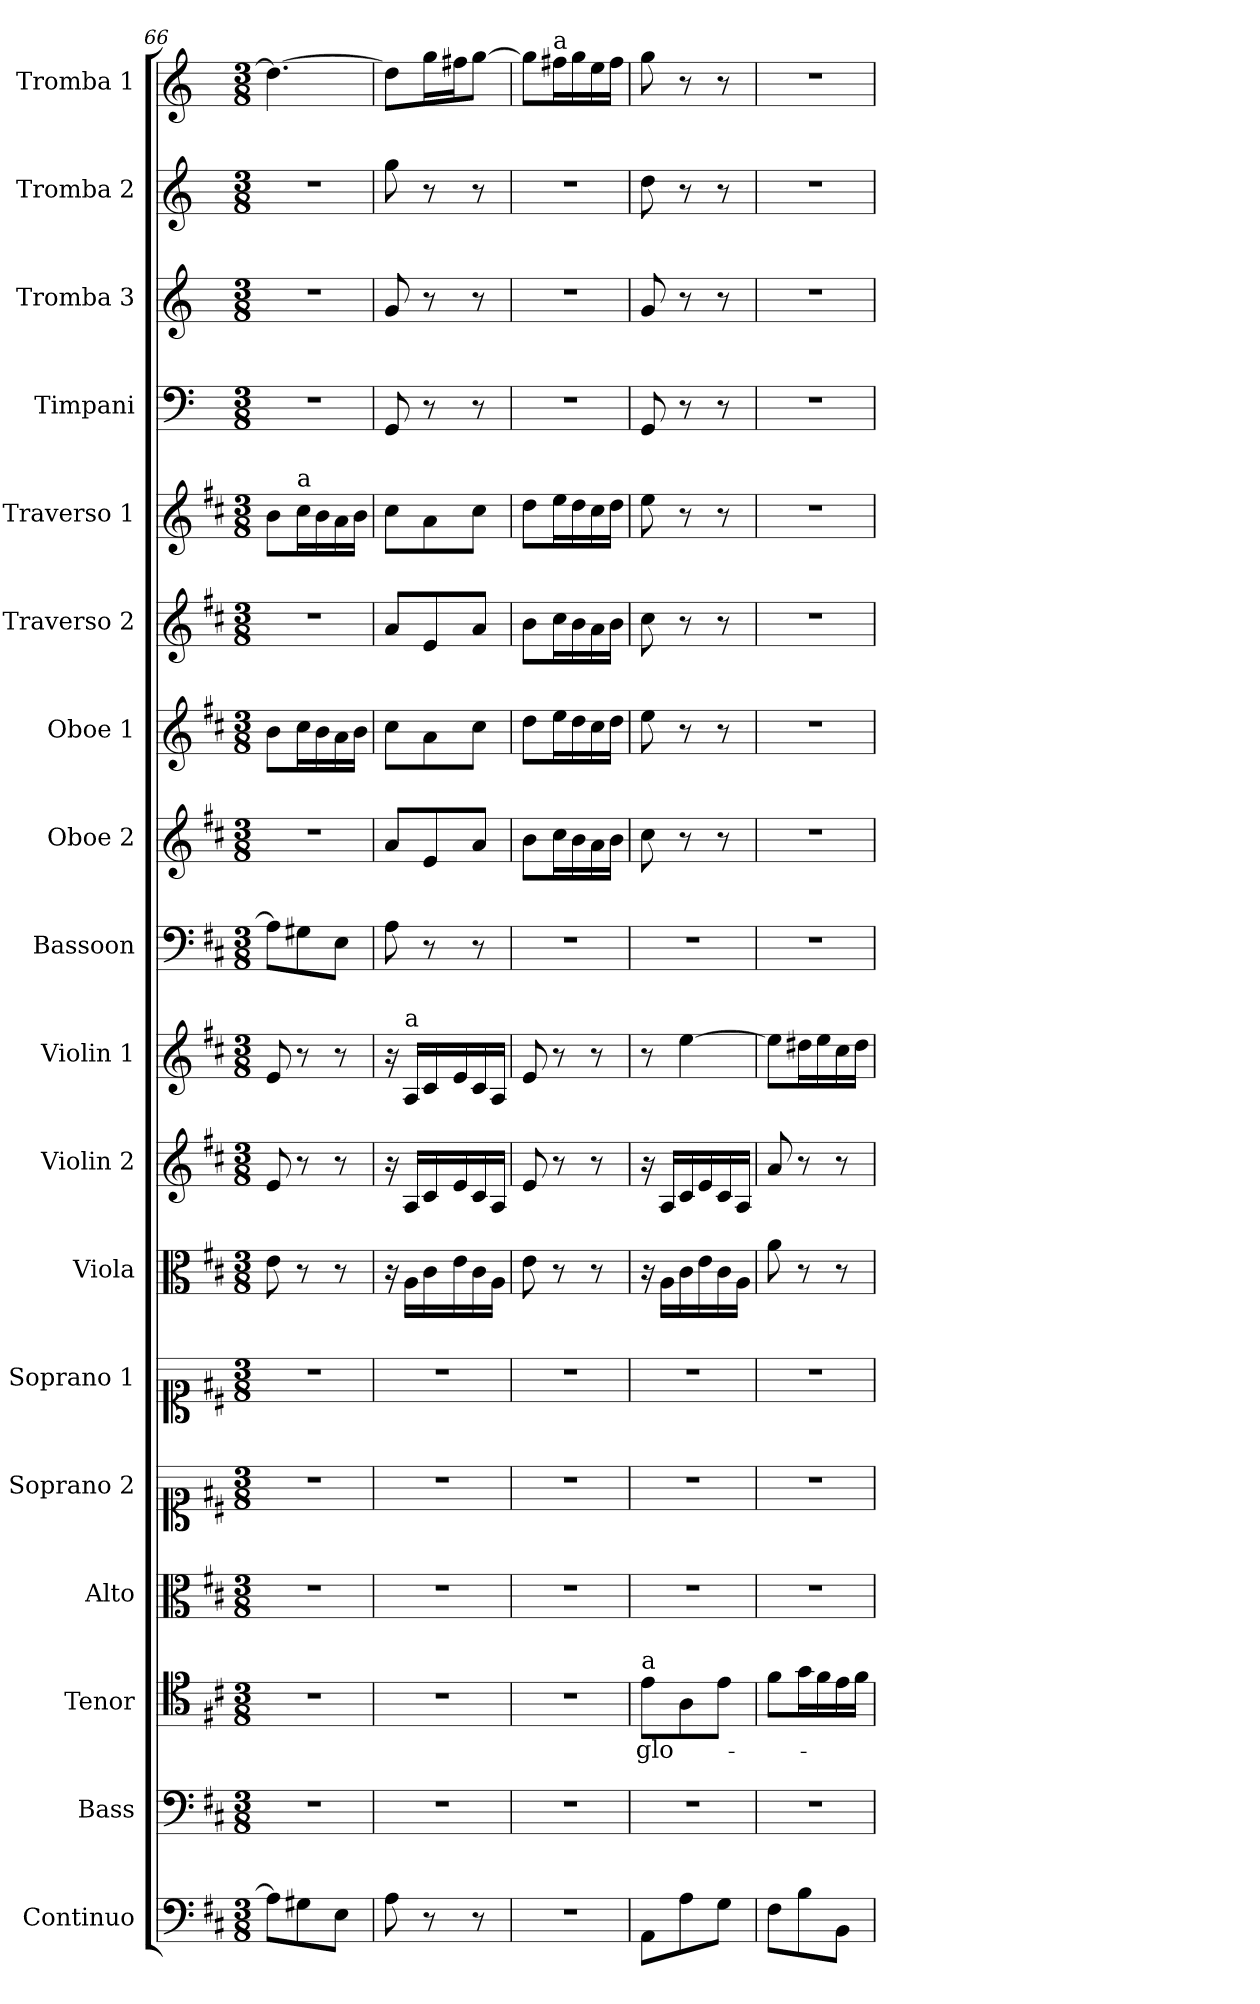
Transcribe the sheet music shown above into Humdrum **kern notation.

**kern	**kern	**kern	**text	**kern	**kern	**kern	**kern	**kern	**kern	**kern	**kern	**kern	**kern	**kern	**kern	**kern	**kern	**kern
*part18	*part17	*part16	*part16	*part15	*part14	*part13	*part12	*part11	*part10	*part9	*part8	*part7	*part6	*part5	*part4	*part3	*part2	*part1
*staff18	*staff17	*staff16	*staff16	*staff15	*staff14	*staff13	*staff12	*staff11	*staff10	*staff9	*staff8	*staff7	*staff6	*staff5	*staff4	*staff3	*staff2	*staff1
*I"Continuo	*I"Bass	*I"Tenor	*	*I"Alto	*I"Soprano 2	*I"Soprano 1	*I"Viola	*I"Violin 2	*I"Violin 1	*I"Bassoon	*I"Oboe 2	*I"Oboe 1	*I"Traverso 2	*I"Traverso 1	*I"Timpani	*I"Tromba 3	*I"Tromba 2	*I"Tromba 1
*I'Cont	*I'B	*I'T	*	*I'A	*I'S 2	*I'S 1	*I'Vla	*I'Vln 2	*I'Vln 1	*I'Bsn	*I'Ob 2	*I'Ob 1	*I'Trv 2	*I'Trv 1	*I'Timp	*I'Tr 3	*I'Tr 2	*I'Tr 1
*clefF4	*clefF4	*clefC4	*	*clefC3	*clefC1	*clefC1	*clefC3	*clefG2	*clefG2	*clefF4	*clefG2	*clefG2	*clefG2	*clefG2	*clefF4	*clefG2	*clefG2	*clefG2
*	*	*	*	*	*	*	*	*	*	*	*	*	*	*	*ITrd-1c-2	*ITrd-1c-2	*ITrd-1c-2	*ITrd-1c-2
*k[f#c#]	*k[f#c#]	*k[f#c#]	*	*k[f#c#]	*k[f#c#]	*k[f#c#]	*k[f#c#]	*k[f#c#]	*k[f#c#]	*k[f#c#]	*k[f#c#]	*k[f#c#]	*k[f#c#]	*k[f#c#]	*k[f#c#]	*k[f#c#]	*k[f#c#]	*k[f#c#]
*M3/8	*M3/8	*M3/8	*	*M3/8	*M3/8	*M3/8	*M3/8	*M3/8	*M3/8	*M3/8	*M3/8	*M3/8	*M3/8	*M3/8	*M3/8	*M3/8	*M3/8	*M3/8
=66	=66	=66	=66	=66	=66	=66	=66	=66	=66	=66	=66	=66	=66	=66	=66	=66	=66	=66
8A\L]	4.r	4.r	.	4.r	4.r	4.r	8e\	8e/	8e/	8A\L]	4.r	8b\L	4.r	8b\L	4.r	4.r	4.r	4.ee\_
!	!	!	!	!	!	!	!	!	!	!	!	!	!	!LO:TX:a:t=a	!	!	!	!
8G#X\	.	.	.	.	.	.	8r	8r	8r	8G#X\	.	16cc#\L	.	16cc#\L	.	.	.	.
.	.	.	.	.	.	.	.	.	.	.	.	16b\	.	16b\	.	.	.	.
8E\J	.	.	.	.	.	.	8r	8r	8r	8E\J	.	16a\	.	16a\	.	.	.	.
.	.	.	.	.	.	.	.	.	.	.	.	16b\JJ	.	16b\JJ	.	.	.	.
=67	=67	=67	=67	=67	=67	=67	=67	=67	=67	=67	=67	=67	=67	=67	=67	=67	=67	=67
8A\	4.r	4.r	.	4.r	4.r	4.r	16r	16r	16r	8A\	8a/L	8cc#\L	8a/L	8cc#\L	8AA/	8a/	8aa\	8ee\L]
!	!	!	!	!	!	!	!	!	!LO:TX:a:t=a	!	!	!	!	!	!	!	!	!
.	.	.	.	.	.	.	16A\LL	16A/LL	16A/LL	.	.	.	.	.	.	.	.	.
8r	.	.	.	.	.	.	16c#\	16c#/	16c#/	8r	8e/	8a\	8e/	8a\	8r	8r	8r	16aa\L
.	.	.	.	.	.	.	16e\	16e/	16e/	.	.	.	.	.	.	.	.	16gg#X\J
8r	.	.	.	.	.	.	16c#\	16c#/	16c#/	8r	8a/J	8cc#\J	8a/J	8cc#\J	8r	8r	8r	[8aa\J
.	.	.	.	.	.	.	16A\JJ	16A/JJ	16A/JJ	.	.	.	.	.	.	.	.	.
=68	=68	=68	=68	=68	=68	=68	=68	=68	=68	=68	=68	=68	=68	=68	=68	=68	=68	=68
4.r	4.r	4.r	.	4.r	4.r	4.r	8e\	8e/	8e/	4.r	8b\L	8dd\L	8b\L	8dd\L	4.r	4.r	4.r	8aa\L]
!	!	!	!	!	!	!	!	!	!	!	!	!	!	!	!	!	!	!LO:TX:a:t=a
.	.	.	.	.	.	.	8r	8r	8r	.	16cc#\L	16ee\L	16cc#\L	16ee\L	.	.	.	16gg#X\L
.	.	.	.	.	.	.	.	.	.	.	16b\	16dd\	16b\	16dd\	.	.	.	16aa\
.	.	.	.	.	.	.	8r	8r	8r	.	16a\	16cc#\	16a\	16cc#\	.	.	.	16ff#\
.	.	.	.	.	.	.	.	.	.	.	16b\JJ	16dd\JJ	16b\JJ	16dd\JJ	.	.	.	16gg#\JJ
=69	=69	=69	=69	=69	=69	=69	=69	=69	=69	=69	=69	=69	=69	=69	=69	=69	=69	=69
!	!	!LO:TX:a:t=a	!	!	!	!	!	!	!	!	!	!	!	!	!	!	!	!
!	!	!	!LO:LY:b	!	!	!	!	!	!	!	!	!	!	!	!	!	!	!
8AA\L	4.r	8e\L	glo-	4.r	4.r	4.r	16r	16r	8r	4.r	8cc#\	8ee\	8cc#\	8ee\	8AA/	8a/	8ee\	8aa\
.	.	.	.	.	.	.	16A\LL	16A/LL	.	.	.	.	.	.	.	.	.	.
8A\	.	8A\	.	.	.	.	16c#\	16c#/	[4ee\	.	8r	8r	8r	8r	8r	8r	8r	8r
.	.	.	.	.	.	.	16e\	16e/	.	.	.	.	.	.	.	.	.	.
8G\J	.	8e\J	.	.	.	.	16c#\	16c#/	.	.	8r	8r	8r	8r	8r	8r	8r	8r
.	.	.	.	.	.	.	16A\JJ	16A/JJ	.	.	.	.	.	.	.	.	.	.
=70	=70	=70	=70	=70	=70	=70	=70	=70	=70	=70	=70	=70	=70	=70	=70	=70	=70	=70
8F#\L	4.r	8f#\L	.	4.r	4.r	4.r	8a\	8a/	8ee\L]	4.r	4.r	4.r	4.r	4.r	4.r	4.r	4.r	4.r
8B\	.	16g\L	.	.	.	.	8r	8r	16dd#X\L	.	.	.	.	.	.	.	.	.
.	.	16f#\	.	.	.	.	.	.	16ee\	.	.	.	.	.	.	.	.	.
8BB\J	.	16e\	.	.	.	.	8r	8r	16cc#\	.	.	.	.	.	.	.	.	.
.	.	16f#\JJ	.	.	.	.	.	.	16dd#\JJ	.	.	.	.	.	.	.	.	.
=	=	=	=	=	=	=	=	=	=	=	=	=	=	=	=	=	=	=
*-	*-	*-	*-	*-	*-	*-	*-	*-	*-	*-	*-	*-	*-	*-	*-	*-	*-	*-
